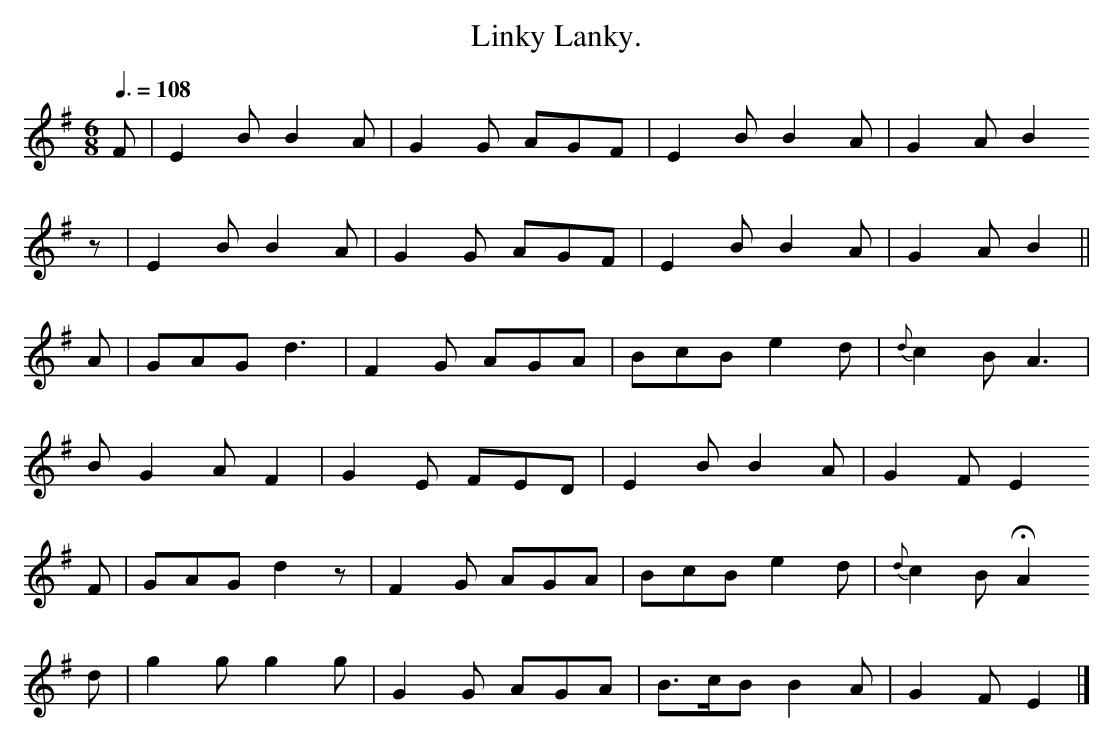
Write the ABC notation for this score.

X:1
T:Linky Lanky.
M:6/8
L:1/8
Q:3/8=108
K:E Minor
F | E2B B2A | G2G AGF | E2B B2A | G2A B2
z | E2B B2A | G2G AGF | E2B B2A | G2A B2 ||
A | GAG d3 | F2G AGA | BcB e2d | {d}c2B A3 |
 BG2 AF2 | G2E FED | E2B B2A | G2F E2
F | GAG d2z | F2G AGA | BcB e2d | {d}c2B HA2
d | g2g g2g | G2G AGA | B>cB B2A | G2F E2 |]
